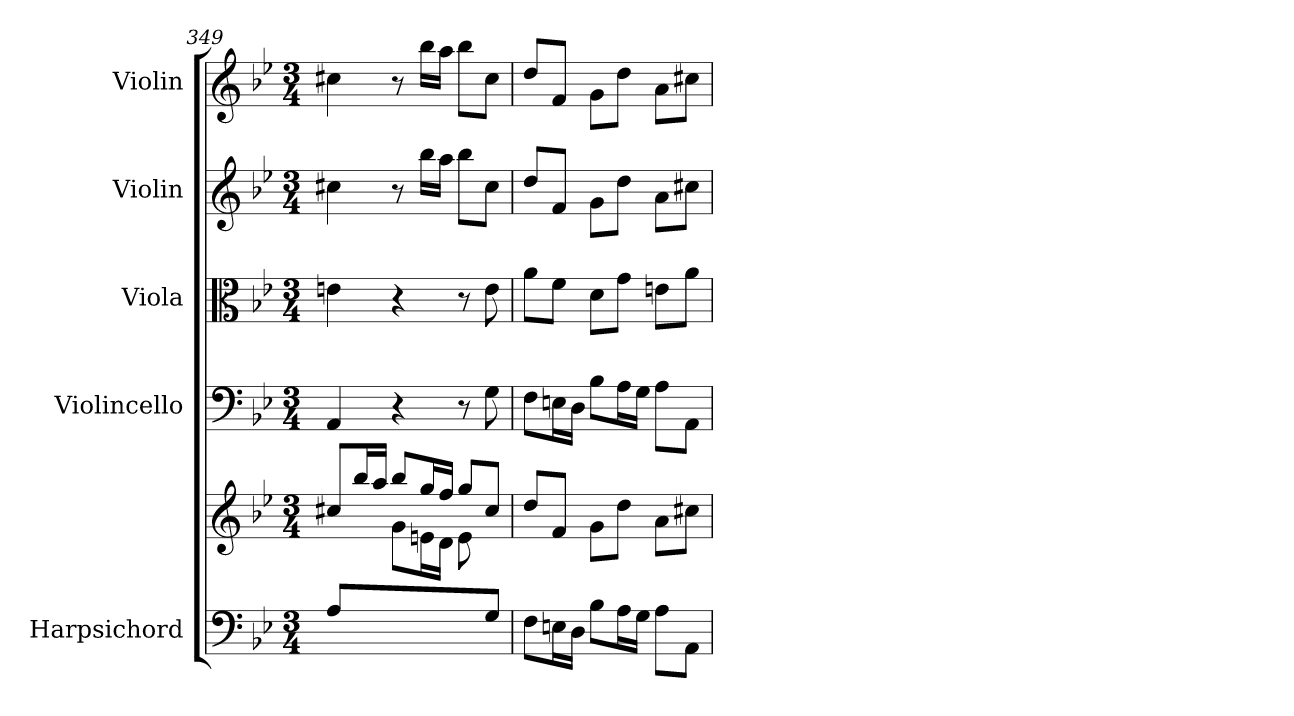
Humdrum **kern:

**kern	**kern	**kern	**kern	**kern	**kern
*part5	*part5	*part4	*part3	*part2	*part1
*staff6	*staff5	*staff4	*staff3	*staff2	*staff1
*I"Harpsichord	*	*I"Violincello	*I"Viola	*I"Violin	*I"Violin
*I'Hpschd	*	*I'Vc	*I'Vla	*I'Vln	*I'Vln
*clefF4	*clefG2	*clefF4	*clefC3	*clefG2	*clefG2
*k[b-e-]	*k[b-e-]	*k[b-e-]	*k[b-e-]	*k[b-e-]	*k[b-e-]
*M3/4	*M3/4	*M3/4	*M3/4	*M3/4	*M3/4
=349	=349	=349	=349	=349	=349
*	*^	*	*	*	*
8A/L	8cc#X/L	8ryy	4AA/	4en\	4cc#X\	4cc#X\
2ryy	16bb-/L	16g\L	.	.	.	.
.	16aa/JJ	16f\JJ	.	.	.	.
.	8bb-/L	8g\L	4r	4r	8r	8r
.	16gg/L	16en\L	.	.	16bb-\LL	16bb-\LL
.	16ff/JJ	16d\JJ	.	.	16aa\JJ	16aa\JJ
.	8gg/L	8e\L	8r	8r	8bb-\L	8bb-\L
8G/J	8cc#/J	8ryy	8G\	8e\	8cc#\J	8cc#\J
*	*v	*v	*	*	*	*
=350	=350	=350	=350	=350	=350
8F\L	8dd/L	8F\L	8a\L	8dd/L	8dd/L
16En\L	8f/J	16En\L	8f\J	8f/J	8f/J
16D\JJ	.	16D\JJ	.	.	.
8B-\L	8g\L	8B-\L	8d\L	8g\L	8g\L
16A\L	8dd\J	16A\L	8g\J	8dd\J	8dd\J
16G\JJ	.	16G\JJ	.	.	.
8A\L	8a\L	8A\L	8en\L	8a\L	8a\L
8AA\J	8cc#X\J	8AA\J	8a\J	8cc#X\J	8cc#X\J
=	=	=	=	=	=
*-	*-	*-	*-	*-	*-
